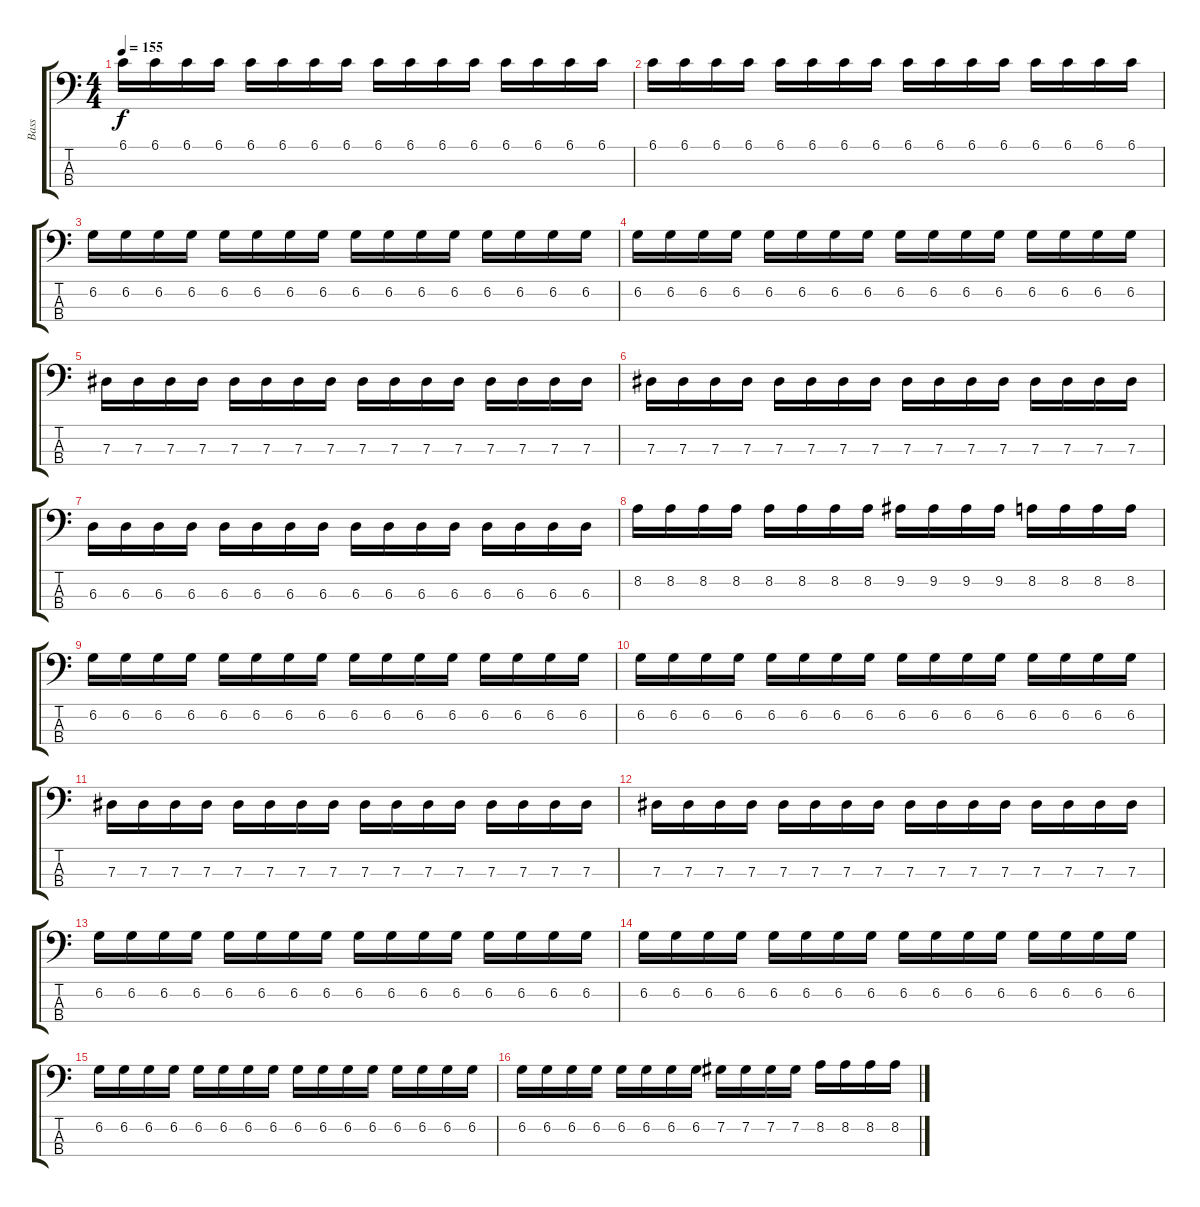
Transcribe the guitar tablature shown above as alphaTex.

\track ("Bass" "Bass") {instrument acousticbass}
\staff {score tabs}
\tuning (Gb2 Db2 Ab1 Eb1) {hide}
\ts (4 4)
\tempo 155
\clef f4
\ks c
6.1.16{dy f} 6.1.16 6.1.16 6.1.16 6.1.16 6.1.16 6.1.16 6.1.16 6.1.16 6.1.16 6.1.16 6.1.16 6.1.16 6.1.16 6.1.16 6.1.16 |
6.1.16 6.1.16 6.1.16 6.1.16 6.1.16 6.1.16 6.1.16 6.1.16 6.1.16 6.1.16 6.1.16 6.1.16 6.1.16 6.1.16 6.1.16 6.1.16 |
6.2.16 6.2.16 6.2.16 6.2.16 6.2.16 6.2.16 6.2.16 6.2.16 6.2.16 6.2.16 6.2.16 6.2.16 6.2.16 6.2.16 6.2.16 6.2.16 |
6.2.16 6.2.16 6.2.16 6.2.16 6.2.16 6.2.16 6.2.16 6.2.16 6.2.16 6.2.16 6.2.16 6.2.16 6.2.16 6.2.16 6.2.16 6.2.16 |
7.3.16 7.3.16 7.3.16 7.3.16 7.3.16 7.3.16 7.3.16 7.3.16 7.3.16 7.3.16 7.3.16 7.3.16 7.3.16 7.3.16 7.3.16 7.3.16 |
7.3.16 7.3.16 7.3.16 7.3.16 7.3.16 7.3.16 7.3.16 7.3.16 7.3.16 7.3.16 7.3.16 7.3.16 7.3.16 7.3.16 7.3.16 7.3.16 |
6.3.16 6.3.16 6.3.16 6.3.16 6.3.16 6.3.16 6.3.16 6.3.16 6.3.16 6.3.16 6.3.16 6.3.16 6.3.16 6.3.16 6.3.16 6.3.16 |
8.2.16 8.2.16 8.2.16 8.2.16 8.2.16 8.2.16 8.2.16 8.2.16 9.2.16 9.2.16 9.2.16 9.2.16 8.2.16 8.2.16 8.2.16 8.2.16 |
6.2.16 6.2.16 6.2.16 6.2.16 6.2.16 6.2.16 6.2.16 6.2.16 6.2.16 6.2.16 6.2.16 6.2.16 6.2.16 6.2.16 6.2.16 6.2.16 |
6.2.16 6.2.16 6.2.16 6.2.16 6.2.16 6.2.16 6.2.16 6.2.16 6.2.16 6.2.16 6.2.16 6.2.16 6.2.16 6.2.16 6.2.16 6.2.16 |
7.3.16 7.3.16 7.3.16 7.3.16 7.3.16 7.3.16 7.3.16 7.3.16 7.3.16 7.3.16 7.3.16 7.3.16 7.3.16 7.3.16 7.3.16 7.3.16 |
7.3.16 7.3.16 7.3.16 7.3.16 7.3.16 7.3.16 7.3.16 7.3.16 7.3.16 7.3.16 7.3.16 7.3.16 7.3.16 7.3.16 7.3.16 7.3.16 |
6.2.16 6.2.16 6.2.16 6.2.16 6.2.16 6.2.16 6.2.16 6.2.16 6.2.16 6.2.16 6.2.16 6.2.16 6.2.16 6.2.16 6.2.16 6.2.16 |
6.2.16 6.2.16 6.2.16 6.2.16 6.2.16 6.2.16 6.2.16 6.2.16 6.2.16 6.2.16 6.2.16 6.2.16 6.2.16 6.2.16 6.2.16 6.2.16 |
6.2.16 6.2.16 6.2.16 6.2.16 6.2.16 6.2.16 6.2.16 6.2.16 6.2.16 6.2.16 6.2.16 6.2.16 6.2.16 6.2.16 6.2.16 6.2.16 |
6.2.16 6.2.16 6.2.16 6.2.16 6.2.16 6.2.16 6.2.16 6.2.16 7.2.16 7.2.16 7.2.16 7.2.16 8.2.16 8.2.16 8.2.16 8.2.16
